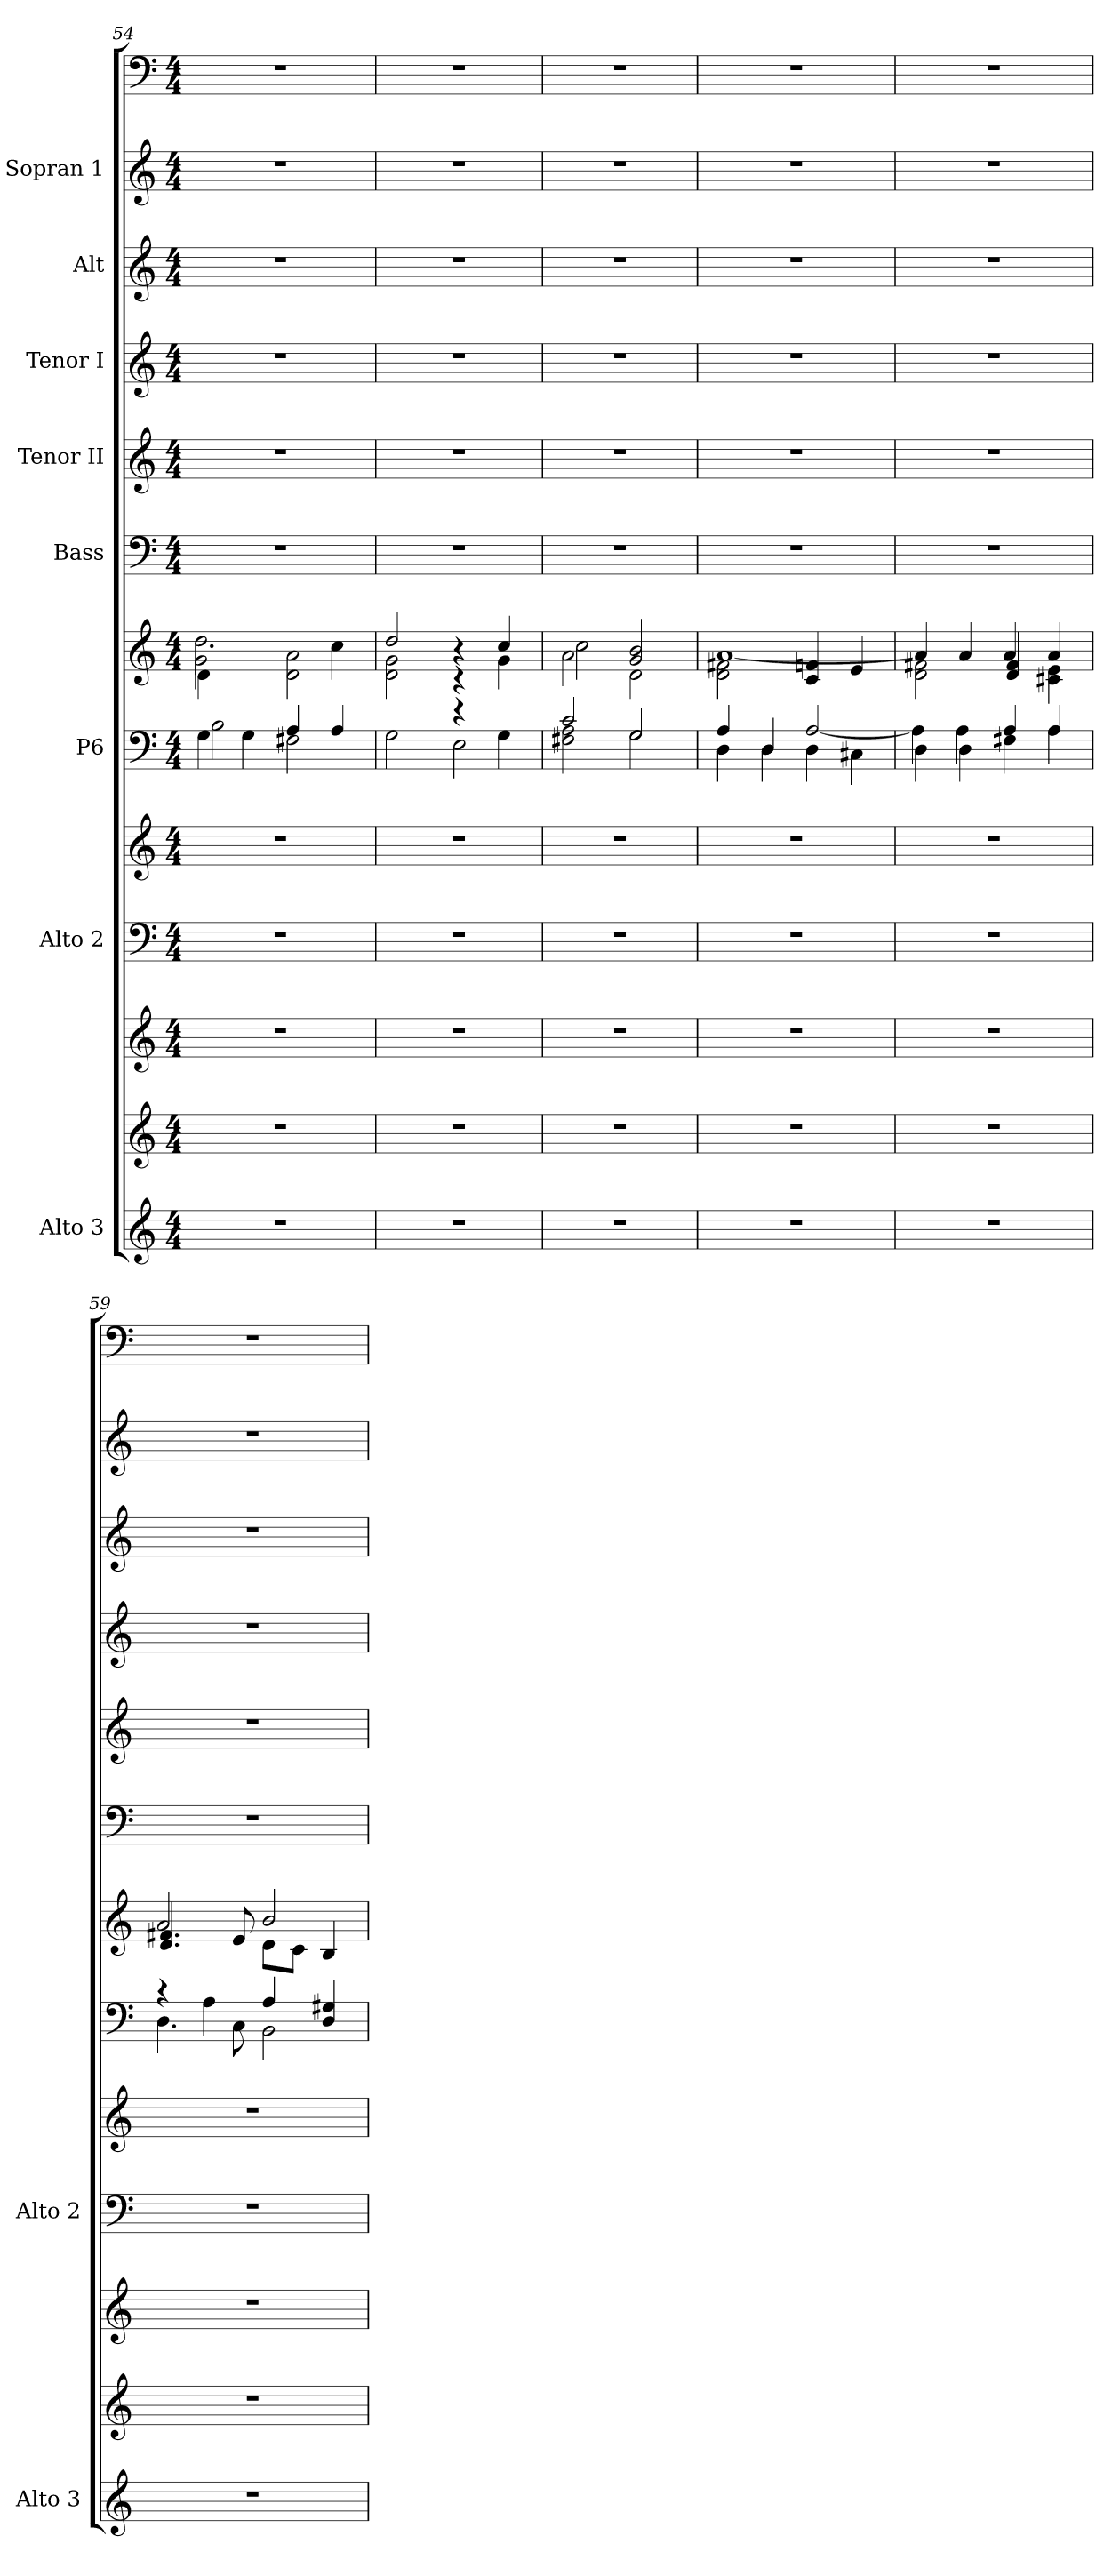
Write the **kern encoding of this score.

**kern	**kern	**kern	**kern	**kern	**kern	**kern	**kern	**kern	**kern	**kern	**kern	**kern
*part11	*part10	*part9	*part8	*part8	*part7	*part7	*part6	*part5	*part4	*part3	*part2	*part1
*staff13	*staff12	*staff11	*staff10	*staff9	*staff8	*staff7	*staff6	*staff5	*staff4	*staff3	*staff2	*staff1
*I"Alto 3	*	*	*I"Alto 2	*	*I"P6	*	*I"Bass	*I"Tenor II	*I"Tenor I	*I"Alt	*I"Sopran 1	*
*I'Alto 3	*	*	*I'Alto 2	*	*	*	*	*	*	*	*	*
*clefG2	*clefG2	*clefG2	*clefF4	*clefG2	*clefF4	*clefG2	*clefF4	*clefG2	*clefG2	*clefG2	*clefG2	*clefF4
*	*ITrd7c12	*ITrd7c12	*	*	*	*	*	*ITrd7c12	*ITrd7c12	*	*	*
*k[]	*k[]	*k[]	*k[]	*k[]	*k[]	*k[]	*k[]	*k[]	*k[]	*k[]	*k[]	*k[]
*C:	*C:	*C:	*C:	*C:	*C:	*C:	*C:	*C:	*C:	*C:	*C:	*C:
*M4/4	*M4/4	*M4/4	*M4/4	*M4/4	*M4/4	*M4/4	*M4/4	*M4/4	*M4/4	*M4/4	*M4/4	*M4/4
=54	=54	=54	=54	=54	=54	=54	=54	=54	=54	=54	=54	=54
*	*	*	*	*	*^	*^	*	*	*	*	*	*
*	*	*	*	*	*	*	*	*^	*	*	*	*	*	*
1r	1r	1r	1r	1r	4G\	2B\	4d\	2.dd\	2g\	1r	1r	1r	1r	1r	1r
.	.	.	.	.	4G\	.	2.ryy	.	.	.	.	.	.	.	.
.	.	.	.	.	4A/	2F#X\	.	.	2d\ 2a\	.	.	.	.	.	.
.	.	.	.	.	4A/	.	.	4cc\	.	.	.	.	.	.	.
=55	=55	=55	=55	=55	=55	=55	=55	=55	=55	=55	=55	=55	=55	=55	=55
1r	1r	1r	1r	1r	2G\	2ryy	1ryy	2dd/	2d\ 2g\	1r	1r	1r	1r	1r	1r
.	.	.	.	.	2E\	4re	.	4rc	4r	.	.	.	.	.	.
.	.	.	.	.	.	4G\	.	4cc/	4g\	.	.	.	.	.	.
!!LO:LB:g=z
=56	=56	=56	=56	=56	=56	=56	=56	=56	=56	=56	=56	=56	=56	=56	=56
1r	1r	1r	1r	1r	2c/	2F#X\ 2A\	1ryy	2a\	2cc\	1r	1r	1r	1r	1r	1r
.	.	.	.	.	2G/	2G\	.	2g/ 2b/	2d\	.	.	.	.	.	.
=57	=57	=57	=57	=57	=57	=57	=57	=57	=57	=57	=57	=57	=57	=57	=57
1r	1r	1r	1r	1r	4A/	4D\	1ryy	[>1a	2d\ 2f#X\	1r	1r	1r	1r	1r	1r
.	.	.	.	.	4D/	4D\	.	.	.	.	.	.	.	.	.
.	.	.	.	.	4D\	[>2A/	.	.	4c/ 4fn/	.	.	.	.	.	.
.	.	.	.	.	4C#X\	.	.	.	4e/	.	.	.	.	.	.
=58	=58	=58	=58	=58	=58	=58	=58	=58	=58	=58	=58	=58	=58	=58	=58
1r	1r	1r	1r	1r	4D\	4A\]	1ryy	4a/]	2d\ 2f#X\	1r	1r	1r	1r	1r	1r
.	.	.	.	.	4D\	4A\	.	4a/	.	.	.	.	.	.	.
.	.	.	.	.	4F#X\	4A/	.	4a/	4d/ 4f#/	.	.	.	.	.	.
.	.	.	.	.	4A\	4A/	.	4a/	4c#X\ 4e\	.	.	.	.	.	.
=59	=59	=59	=59	=59	=59	=59	=59	=59	=59	=59	=59	=59	=59	=59	=59
1r	1r	1r	1r	1r	4.D\	4rc	1ryy	2a/	4.d/ 4.f#X/	1r	1r	1r	1r	1r	1r
.	.	.	.	.	.	4A\	.	.	.	.	.	.	.	.	.
.	.	.	.	.	8C\	.	.	.	8e/	.	.	.	.	.	.
.	.	.	.	.	4A/	2BB\	.	2b/	8d\L	.	.	.	.	.	.
.	.	.	.	.	.	.	.	.	8c\J	.	.	.	.	.	.
.	.	.	.	.	4D/ 4G#X/	.	.	.	4B/	.	.	.	.	.	.
*	*	*	*	*	*v	*v	*	*	*	*	*	*	*	*	*
*	*	*	*	*	*	*v	*v	*v	*	*	*	*	*	*
=	=	=	=	=	=	=	=	=	=	=	=	=
*-	*-	*-	*-	*-	*-	*-	*-	*-	*-	*-	*-	*-
